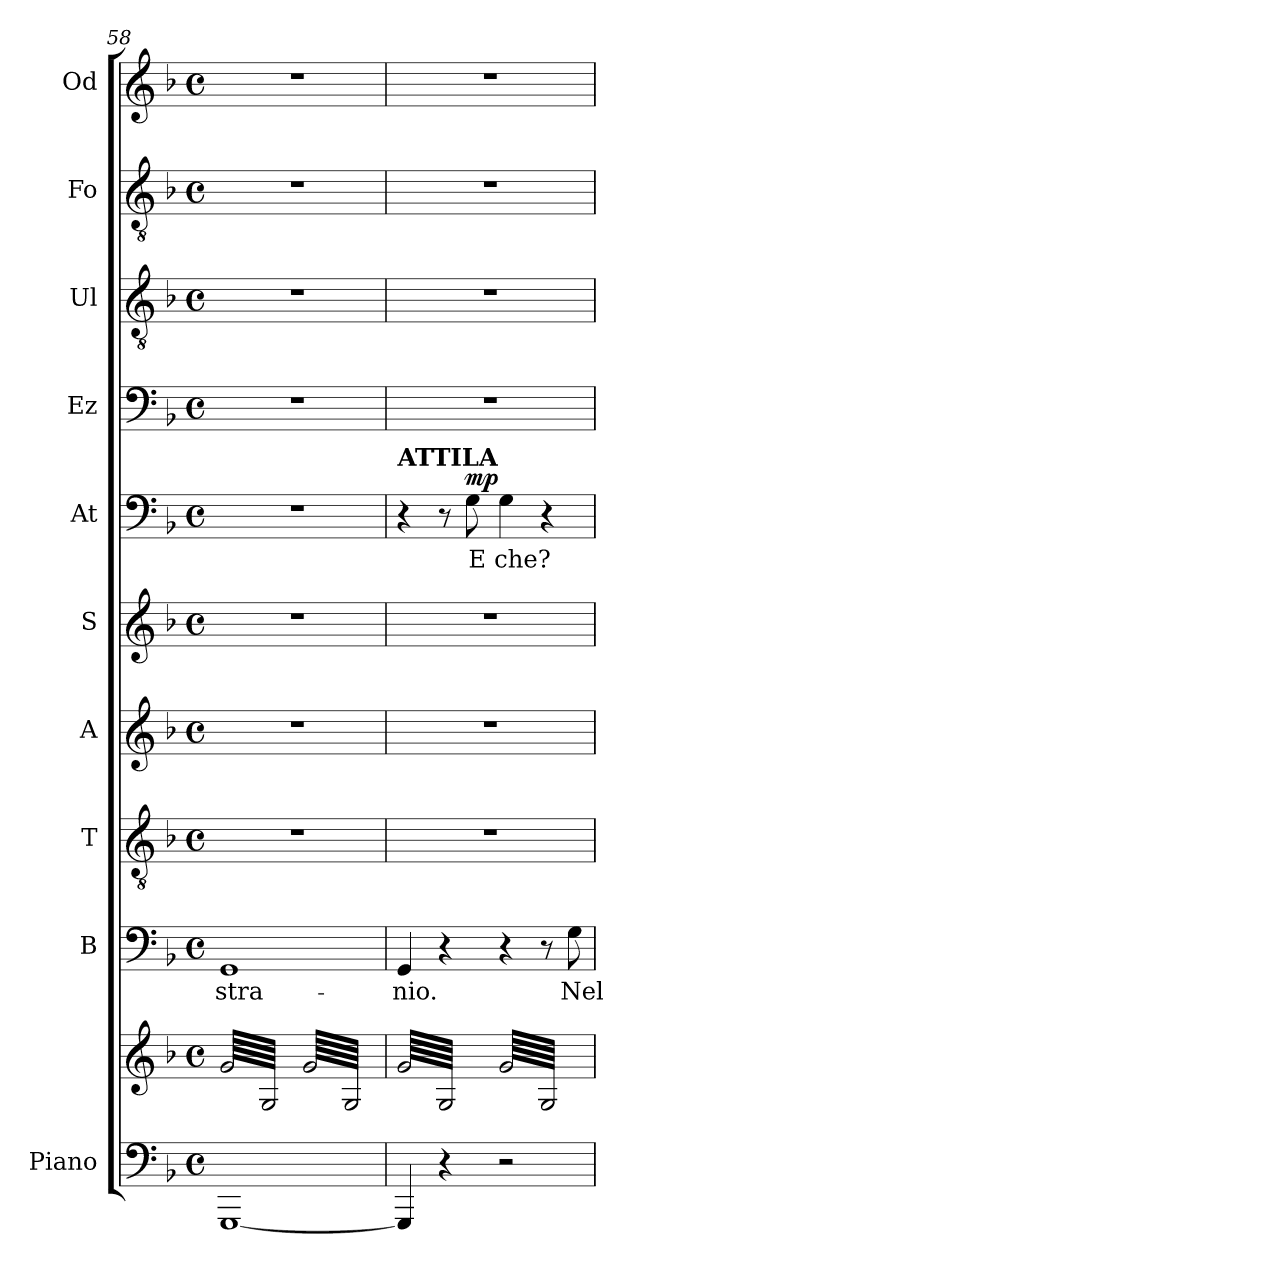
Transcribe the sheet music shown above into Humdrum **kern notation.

**kern	**kern	**kern	**text	**kern	**kern	**kern	**kern	**text	**dynam	**kern	**kern	**kern	**kern
*part10	*part10	*part9	*part9	*part8	*part7	*part6	*part5	*part5	*part5	*part4	*part3	*part2	*part1
*staff11	*staff10	*staff9	*staff9	*staff8	*staff7	*staff6	*staff5	*staff5	*staff5	*staff4	*staff3	*staff2	*staff1
*I"Piano	*	*I"B	*	*I"T	*I"A	*I"S	*I"At	*	*	*I"Ez	*I"Ul	*I"Fo	*I"Od
*I'Pno	*	*I'B	*	*I'T	*I'A	*I'S	*I'At	*	*	*I'Ez	*I'Ul	*I'Fo	*I'Od
*clefF4	*clefG2	*clefF4	*	*clefGv2	*clefG2	*clefG2	*clefF4	*	*	*clefF4	*clefGv2	*clefGv2	*clefG2
*k[b-]	*k[b-]	*k[b-]	*	*k[b-]	*k[b-]	*k[b-]	*k[b-]	*	*	*k[b-]	*k[b-]	*k[b-]	*k[b-]
*M4/4	*M4/4	*M4/4	*	*M4/4	*M4/4	*M4/4	*M4/4	*	*	*M4/4	*M4/4	*M4/4	*M4/4
*met(c)	*met(c)	*met(c)	*	*met(c)	*met(c)	*met(c)	*met(c)	*	*	*met(c)	*met(c)	*met(c)	*met(c)
=58	=58	=58	=58	=58	=58	=58	=58	=58	=58	=58	=58	=58	=58
!	!	!	!LO:LY:b	!	!	!	!	!	!	!	!	!	!
*	*tremolo	*	*	*	*	*	*	*	*	*	*	*	*
[1GGG	64g/LLLL	1GG	stra-	1r	1r	1r	1r	.	.	1r	1r	1r	1r
.	64G/	.	.	.	.	.	.	.	.	.	.	.	.
.	64g/	.	.	.	.	.	.	.	.	.	.	.	.
.	64G/	.	.	.	.	.	.	.	.	.	.	.	.
.	64g/	.	.	.	.	.	.	.	.	.	.	.	.
.	64G/	.	.	.	.	.	.	.	.	.	.	.	.
.	64g/	.	.	.	.	.	.	.	.	.	.	.	.
.	64G/	.	.	.	.	.	.	.	.	.	.	.	.
.	64g/	.	.	.	.	.	.	.	.	.	.	.	.
.	64G/	.	.	.	.	.	.	.	.	.	.	.	.
.	64g/	.	.	.	.	.	.	.	.	.	.	.	.
.	64G/	.	.	.	.	.	.	.	.	.	.	.	.
.	64g/	.	.	.	.	.	.	.	.	.	.	.	.
.	64G/	.	.	.	.	.	.	.	.	.	.	.	.
.	64g/	.	.	.	.	.	.	.	.	.	.	.	.
.	64G/	.	.	.	.	.	.	.	.	.	.	.	.
.	64g/	.	.	.	.	.	.	.	.	.	.	.	.
.	64G/	.	.	.	.	.	.	.	.	.	.	.	.
.	64g/	.	.	.	.	.	.	.	.	.	.	.	.
.	64G/	.	.	.	.	.	.	.	.	.	.	.	.
.	64g/	.	.	.	.	.	.	.	.	.	.	.	.
.	64G/	.	.	.	.	.	.	.	.	.	.	.	.
.	64g/	.	.	.	.	.	.	.	.	.	.	.	.
.	64G/	.	.	.	.	.	.	.	.	.	.	.	.
.	64g/	.	.	.	.	.	.	.	.	.	.	.	.
.	64G/	.	.	.	.	.	.	.	.	.	.	.	.
.	64g/	.	.	.	.	.	.	.	.	.	.	.	.
.	64G/	.	.	.	.	.	.	.	.	.	.	.	.
.	64g/	.	.	.	.	.	.	.	.	.	.	.	.
.	64G/	.	.	.	.	.	.	.	.	.	.	.	.
.	64g/	.	.	.	.	.	.	.	.	.	.	.	.
.	64G/JJJJ	.	.	.	.	.	.	.	.	.	.	.	.
.	64g/LLLL	.	.	.	.	.	.	.	.	.	.	.	.
.	64G/	.	.	.	.	.	.	.	.	.	.	.	.
.	64g/	.	.	.	.	.	.	.	.	.	.	.	.
.	64G/	.	.	.	.	.	.	.	.	.	.	.	.
.	64g/	.	.	.	.	.	.	.	.	.	.	.	.
.	64G/	.	.	.	.	.	.	.	.	.	.	.	.
.	64g/	.	.	.	.	.	.	.	.	.	.	.	.
.	64G/	.	.	.	.	.	.	.	.	.	.	.	.
.	64g/	.	.	.	.	.	.	.	.	.	.	.	.
.	64G/	.	.	.	.	.	.	.	.	.	.	.	.
.	64g/	.	.	.	.	.	.	.	.	.	.	.	.
.	64G/	.	.	.	.	.	.	.	.	.	.	.	.
.	64g/	.	.	.	.	.	.	.	.	.	.	.	.
.	64G/	.	.	.	.	.	.	.	.	.	.	.	.
.	64g/	.	.	.	.	.	.	.	.	.	.	.	.
.	64G/	.	.	.	.	.	.	.	.	.	.	.	.
.	64g/	.	.	.	.	.	.	.	.	.	.	.	.
.	64G/	.	.	.	.	.	.	.	.	.	.	.	.
.	64g/	.	.	.	.	.	.	.	.	.	.	.	.
.	64G/	.	.	.	.	.	.	.	.	.	.	.	.
.	64g/	.	.	.	.	.	.	.	.	.	.	.	.
.	64G/	.	.	.	.	.	.	.	.	.	.	.	.
.	64g/	.	.	.	.	.	.	.	.	.	.	.	.
.	64G/	.	.	.	.	.	.	.	.	.	.	.	.
.	64g/	.	.	.	.	.	.	.	.	.	.	.	.
.	64G/	.	.	.	.	.	.	.	.	.	.	.	.
.	64g/	.	.	.	.	.	.	.	.	.	.	.	.
.	64G/	.	.	.	.	.	.	.	.	.	.	.	.
.	64g/	.	.	.	.	.	.	.	.	.	.	.	.
.	64G/	.	.	.	.	.	.	.	.	.	.	.	.
.	64g/	.	.	.	.	.	.	.	.	.	.	.	.
.	64G/JJJJ	.	.	.	.	.	.	.	.	.	.	.	.
=59	=59	=59	=59	=59	=59	=59	=59	=59	=59	=59	=59	=59	=59
!	!	!	!	!	!	!	!LO:TX:a:B:t=ATTILA	!	!	!	!	!	!
!	!	!	!LO:LY:b	!	!	!	!	!	!	!	!	!	!
4GGG/]	64g/LLLL	4GG/	-nio.	1r	1r	1r	4r	.	.	1r	1r	1r	1r
.	64G/	.	.	.	.	.	.	.	.	.	.	.	.
.	64g/	.	.	.	.	.	.	.	.	.	.	.	.
.	64G/	.	.	.	.	.	.	.	.	.	.	.	.
.	64g/	.	.	.	.	.	.	.	.	.	.	.	.
.	64G/	.	.	.	.	.	.	.	.	.	.	.	.
.	64g/	.	.	.	.	.	.	.	.	.	.	.	.
.	64G/	.	.	.	.	.	.	.	.	.	.	.	.
.	64g/	.	.	.	.	.	.	.	.	.	.	.	.
.	64G/	.	.	.	.	.	.	.	.	.	.	.	.
.	64g/	.	.	.	.	.	.	.	.	.	.	.	.
.	64G/	.	.	.	.	.	.	.	.	.	.	.	.
.	64g/	.	.	.	.	.	.	.	.	.	.	.	.
.	64G/	.	.	.	.	.	.	.	.	.	.	.	.
.	64g/	.	.	.	.	.	.	.	.	.	.	.	.
.	64G/	.	.	.	.	.	.	.	.	.	.	.	.
4r	64g/	4r	.	.	.	.	8r	.	.	.	.	.	.
.	64G/	.	.	.	.	.	.	.	.	.	.	.	.
.	64g/	.	.	.	.	.	.	.	.	.	.	.	.
.	64G/	.	.	.	.	.	.	.	.	.	.	.	.
.	64g/	.	.	.	.	.	.	.	.	.	.	.	.
.	64G/	.	.	.	.	.	.	.	.	.	.	.	.
.	64g/	.	.	.	.	.	.	.	.	.	.	.	.
.	64G/	.	.	.	.	.	.	.	.	.	.	.	.
!	!	!	!	!	!	!	!	!LO:LY:b	!LO:DY:a	!	!	!	!
.	64g/	.	.	.	.	.	8G\	E	mp	.	.	.	.
.	64G/	.	.	.	.	.	.	.	.	.	.	.	.
.	64g/	.	.	.	.	.	.	.	.	.	.	.	.
.	64G/	.	.	.	.	.	.	.	.	.	.	.	.
.	64g/	.	.	.	.	.	.	.	.	.	.	.	.
.	64G/	.	.	.	.	.	.	.	.	.	.	.	.
.	64g/	.	.	.	.	.	.	.	.	.	.	.	.
.	64G/JJJJ	.	.	.	.	.	.	.	.	.	.	.	.
!	!	!	!	!	!	!	!	!LO:LY:b	!	!	!	!	!
2r	64g/LLLL	4r	.	.	.	.	4G\	che?	.	.	.	.	.
.	64G/	.	.	.	.	.	.	.	.	.	.	.	.
.	64g/	.	.	.	.	.	.	.	.	.	.	.	.
.	64G/	.	.	.	.	.	.	.	.	.	.	.	.
.	64g/	.	.	.	.	.	.	.	.	.	.	.	.
.	64G/	.	.	.	.	.	.	.	.	.	.	.	.
.	64g/	.	.	.	.	.	.	.	.	.	.	.	.
.	64G/	.	.	.	.	.	.	.	.	.	.	.	.
.	64g/	.	.	.	.	.	.	.	.	.	.	.	.
.	64G/	.	.	.	.	.	.	.	.	.	.	.	.
.	64g/	.	.	.	.	.	.	.	.	.	.	.	.
.	64G/	.	.	.	.	.	.	.	.	.	.	.	.
.	64g/	.	.	.	.	.	.	.	.	.	.	.	.
.	64G/	.	.	.	.	.	.	.	.	.	.	.	.
.	64g/	.	.	.	.	.	.	.	.	.	.	.	.
.	64G/	.	.	.	.	.	.	.	.	.	.	.	.
.	64g/	8r	.	.	.	.	4r	.	.	.	.	.	.
.	64G/	.	.	.	.	.	.	.	.	.	.	.	.
.	64g/	.	.	.	.	.	.	.	.	.	.	.	.
.	64G/	.	.	.	.	.	.	.	.	.	.	.	.
.	64g/	.	.	.	.	.	.	.	.	.	.	.	.
.	64G/	.	.	.	.	.	.	.	.	.	.	.	.
.	64g/	.	.	.	.	.	.	.	.	.	.	.	.
.	64G/	.	.	.	.	.	.	.	.	.	.	.	.
!	!	!	!LO:LY:b	!	!	!	!	!	!	!	!	!	!
.	64g/	8G\	Nel	.	.	.	.	.	.	.	.	.	.
.	64G/	.	.	.	.	.	.	.	.	.	.	.	.
.	64g/	.	.	.	.	.	.	.	.	.	.	.	.
.	64G/	.	.	.	.	.	.	.	.	.	.	.	.
.	64g/	.	.	.	.	.	.	.	.	.	.	.	.
.	64G/	.	.	.	.	.	.	.	.	.	.	.	.
.	64g/	.	.	.	.	.	.	.	.	.	.	.	.
.	64G/JJJJ	.	.	.	.	.	.	.	.	.	.	.	.
*	*Xtremolo	*	*	*	*	*	*	*	*	*	*	*	*
.	.	.	.	.	.	.	.	.	.	.	.	.	.
.	.	.	.	.	.	.	.	.	.	.	.	.	.
.	.	.	.	.	.	.	.	.	.	.	.	.	.
.	.	.	.	.	.	.	.	.	.	.	.	.	.
.	.	.	.	.	.	.	.	.	.	.	.	.	.
.	.	.	.	.	.	.	.	.	.	.	.	.	.
.	.	.	.	.	.	.	.	.	.	.	.	.	.
.	.	.	.	.	.	.	.	.	.	.	.	.	.
.	.	.	.	.	.	.	.	.	.	.	.	.	.
.	.	.	.	.	.	.	.	.	.	.	.	.	.
.	.	.	.	.	.	.	.	.	.	.	.	.	.
.	.	.	.	.	.	.	.	.	.	.	.	.	.
.	.	.	.	.	.	.	.	.	.	.	.	.	.
.	.	.	.	.	.	.	.	.	.	.	.	.	.
.	.	.	.	.	.	.	.	.	.	.	.	.	.
.	.	.	.	.	.	.	.	.	.	.	.	.	.
=	=	=	=	=	=	=	=	=	=	=	=	=	=
*-	*-	*-	*-	*-	*-	*-	*-	*-	*-	*-	*-	*-	*-
